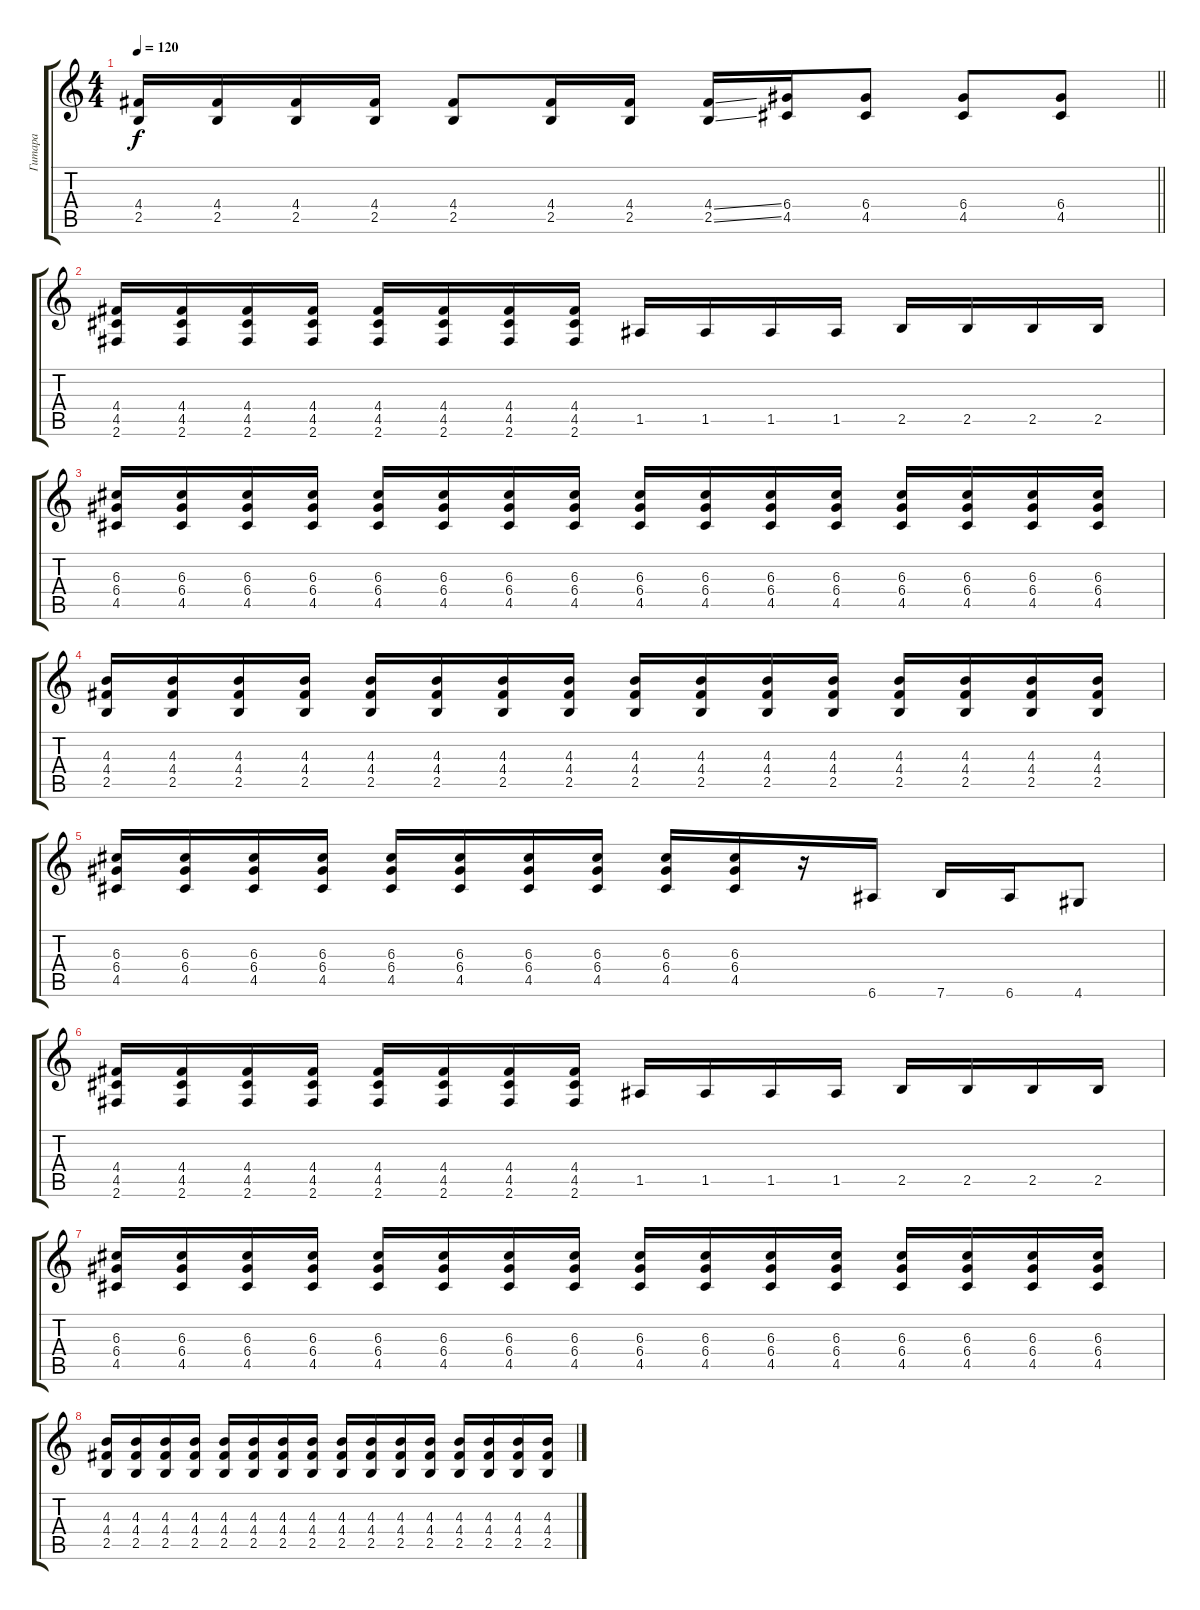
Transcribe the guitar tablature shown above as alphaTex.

\track ("Гитара" "Гитара") {instrument distortionguitar}
\staff {score tabs}
\tuning (E4 B3 G3 D3 A2 E2) {hide}
\ts (4 4)
\tempo 120
\clef g2
\barLineRight lightlight
\ks c
(4.4 2.5).16{dy f} (4.4 2.5).16 (4.4 2.5).16 (4.4 2.5).16 (4.4 2.5).8 (4.4 2.5).16 (4.4 2.5).16 (4.4{ss} 2.5{ss}).16 (6.4 4.5).16 (6.4 4.5).8 (6.4 4.5).8 (6.4 4.5).8 |
\section ("" "")
(4.4 4.5 2.6).16 (4.4 4.5 2.6).16 (4.4 4.5 2.6).16 (4.4 4.5 2.6).16 (4.4 4.5 2.6).16 (4.4 4.5 2.6).16 (4.4 4.5 2.6).16 (4.4 4.5 2.6).16 1.5.16 1.5.16 1.5.16 1.5.16 2.5.16 2.5.16 2.5.16 2.5.16 |
(6.3 6.4 4.5).16 (6.3 6.4 4.5).16 (6.3 6.4 4.5).16 (6.3 6.4 4.5).16 (6.3 6.4 4.5).16 (6.3 6.4 4.5).16 (6.3 6.4 4.5).16 (6.3 6.4 4.5).16 (6.3 6.4 4.5).16 (6.3 6.4 4.5).16 (6.3 6.4 4.5).16 (6.3 6.4 4.5).16 (6.3 6.4 4.5).16 (6.3 6.4 4.5).16 (6.3 6.4 4.5).16 (6.3 6.4 4.5).16 |
(4.3 4.4 2.5).16 (4.3 4.4 2.5).16 (4.3 4.4 2.5).16 (4.3 4.4 2.5).16 (4.3 4.4 2.5).16 (4.3 4.4 2.5).16 (4.3 4.4 2.5).16 (4.3 4.4 2.5).16 (4.3 4.4 2.5).16 (4.3 4.4 2.5).16 (4.3 4.4 2.5).16 (4.3 4.4 2.5).16 (4.3 4.4 2.5).16 (4.3 4.4 2.5).16 (4.3 4.4 2.5).16 (4.3 4.4 2.5).16 |
(6.3 6.4 4.5).16 (6.3 6.4 4.5).16 (6.3 6.4 4.5).16 (6.3 6.4 4.5).16 (6.3 6.4 4.5).16 (6.3 6.4 4.5).16 (6.3 6.4 4.5).16 (6.3 6.4 4.5).16 (6.3 6.4 4.5).16 (6.3 6.4 4.5).16 r.16 6.6.16 7.6.16 6.6.16 4.6.8 |
(4.4 4.5 2.6).16 (4.4 4.5 2.6).16 (4.4 4.5 2.6).16 (4.4 4.5 2.6).16 (4.4 4.5 2.6).16 (4.4 4.5 2.6).16 (4.4 4.5 2.6).16 (4.4 4.5 2.6).16 1.5.16 1.5.16 1.5.16 1.5.16 2.5.16 2.5.16 2.5.16 2.5.16 |
(6.3 6.4 4.5).16 (6.3 6.4 4.5).16 (6.3 6.4 4.5).16 (6.3 6.4 4.5).16 (6.3 6.4 4.5).16 (6.3 6.4 4.5).16 (6.3 6.4 4.5).16 (6.3 6.4 4.5).16 (6.3 6.4 4.5).16 (6.3 6.4 4.5).16 (6.3 6.4 4.5).16 (6.3 6.4 4.5).16 (6.3 6.4 4.5).16 (6.3 6.4 4.5).16 (6.3 6.4 4.5).16 (6.3 6.4 4.5).16 |
(4.3 4.4 2.5).16 (4.3 4.4 2.5).16 (4.3 4.4 2.5).16 (4.3 4.4 2.5).16 (4.3 4.4 2.5).16 (4.3 4.4 2.5).16 (4.3 4.4 2.5).16 (4.3 4.4 2.5).16 (4.3 4.4 2.5).16 (4.3 4.4 2.5).16 (4.3 4.4 2.5).16 (4.3 4.4 2.5).16 (4.3 4.4 2.5).16 (4.3 4.4 2.5).16 (4.3 4.4 2.5).16 (4.3 4.4 2.5).16
